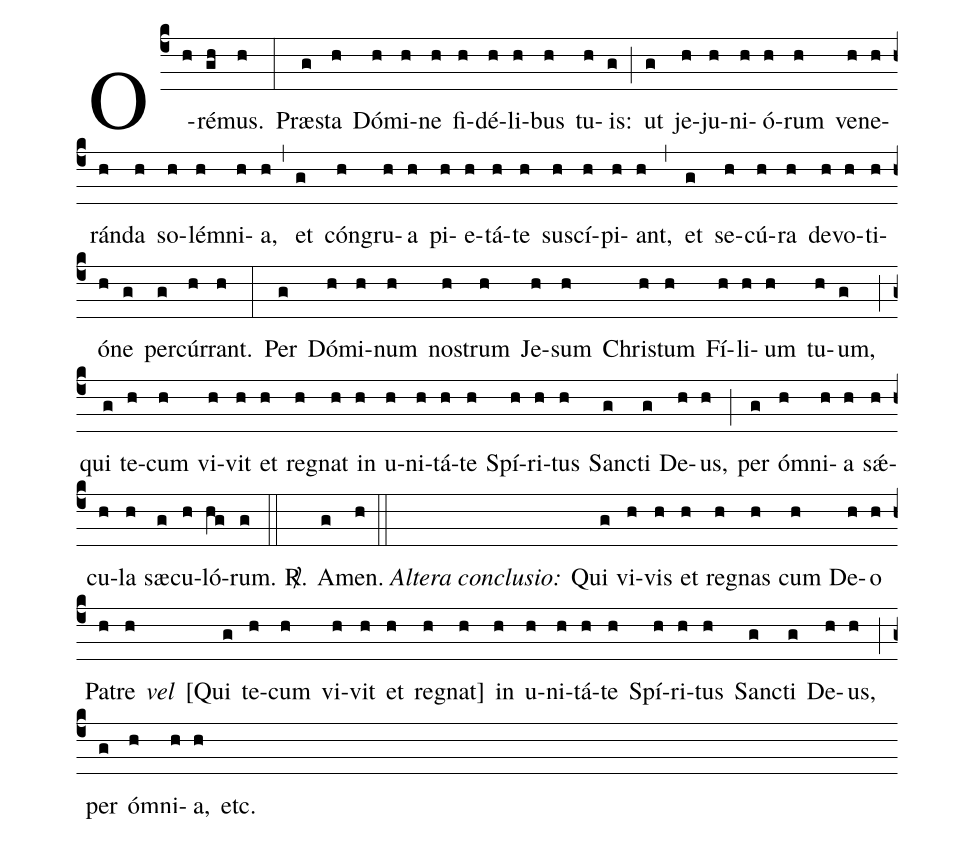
%%
(c4) O(h)ré(gh)mus.(h) (:) Præ(g)sta(h) Dó(h)mi(h)ne(h) fi(h)dé(h)li(h)bus(h) tu(h)is:(g) (;) ut(g) je(h)ju(h)ni(h)ó(h)rum(h) ve(h)ne(h)rán(h)da(h) so(h)lé(h)mni(h)a,(h) (,) et(g) cón(h)gru(h)a(h) pi(h)e(h)tá(h)te(h) su(h)scí(h)pi(h)ant,(h) (,) et(g) se(h)cú(h)ra(h) de(h)vo(h)ti(h)ó(h)ne(g) per(g)cúr(h)rant.(h) (:) Per(g) Dó(h)mi(h)num(h) no(h)strum(h) Je(h)sum(h) Chri(h)stum(h) Fí(h)li(h)um(h) tu(h)um,(g) (;) qui(g) te(h)cum(h) vi(h)vit(h) et(h) re(h)gnat(h) in(h) u(h)ni(h)tá(h)te(h) Spí(h)ri(h)tus(h) San(g)cti(g) De(h)us,(h) (;) per(g) ó(h)mni(h)a(h) s<sp>'ae</sp>(h)cu(h)la(h) sæ(g)cu(h)ló(hg)rum.(g) (::) <sp>R/</sp>.() A(g)men.(h) (::) <i>Altera conclusio:</i>() Qui(g) vi(h)vis(h) et(h) re(h)gnas(h) cum(h) De(h)o(h) Pa(h)tre(h) <i>vel</i>() <v>[</v>Qui(g) te(h)cum(h) vi(h)vit(h) et(h) re(h)gnat<v>]</v>(h) in(h) u(h)ni(h)tá(h)te(h) Spí(h)ri(h)tus(h) San(g)cti(g) De(h)us,(h) (;) per(g) ó(h)mni(h)a,(h) etc.() ()
